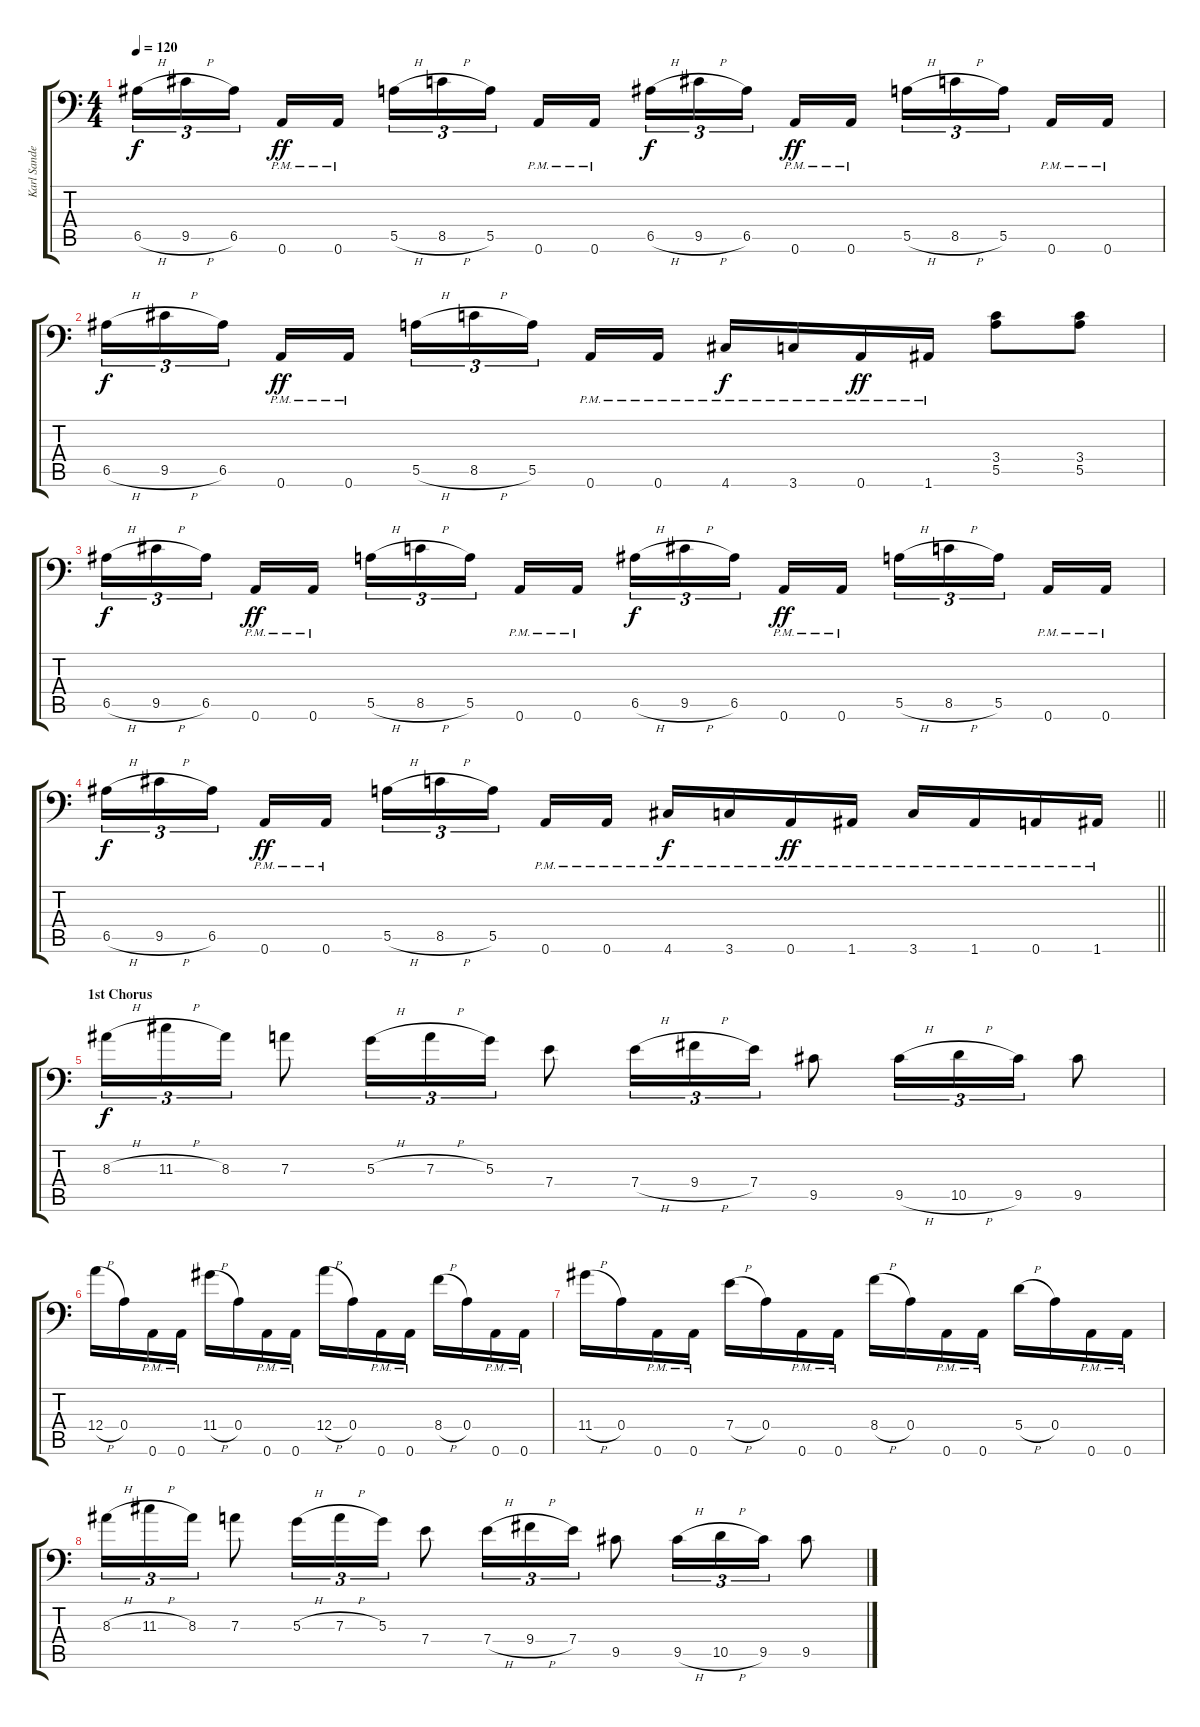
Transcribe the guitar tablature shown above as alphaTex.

\track ("Karl Sanders" "Karl Sande") {instrument overdrivenguitar}
\staff {score tabs}
\tuning (B3 Gb3 D3 A2 E2 A1) {hide}
\ts (4 4)
\tempo 120
\clef f4
\ks c
6.5{h}.16{tu (3 2) dy f} 9.5{h}.16{tu (3 2)} 6.5.16{tu (3 2) beam splitsecondary} 0.6{pm}.16{dy ff} 0.6{pm}.16 5.5{h}.16{tu (3 2)} 8.5{h}.16{tu (3 2)} 5.5.16{tu (3 2) beam splitsecondary} 0.6{pm}.16 0.6{pm}.16 6.5{h}.16{tu (3 2) dy f} 9.5{h}.16{tu (3 2)} 6.5.16{tu (3 2) beam splitsecondary} 0.6{pm}.16{dy ff} 0.6{pm}.16 5.5{h}.16{tu (3 2)} 8.5{h}.16{tu (3 2)} 5.5.16{tu (3 2) beam splitsecondary} 0.6{pm}.16 0.6{pm}.16 |
6.5{h}.16{tu (3 2) dy f} 9.5{h}.16{tu (3 2)} 6.5.16{tu (3 2) beam splitsecondary} 0.6{pm}.16{dy ff} 0.6{pm}.16 5.5{h}.16{tu (3 2)} 8.5{h}.16{tu (3 2)} 5.5.16{tu (3 2) beam splitsecondary} 0.6{pm}.16 0.6{pm}.16 4.6{pm}.16{dy f} 3.6{pm}.16 0.6{pm}.16{dy ff} 1.6{pm}.16 (3.4 5.5).8 (3.4 5.5).8 |
6.5{h}.16{tu (3 2) dy f} 9.5{h}.16{tu (3 2)} 6.5.16{tu (3 2) beam splitsecondary} 0.6{pm}.16{dy ff} 0.6{pm}.16 5.5{h}.16{tu (3 2)} 8.5{h}.16{tu (3 2)} 5.5.16{tu (3 2) beam splitsecondary} 0.6{pm}.16 0.6{pm}.16 6.5{h}.16{tu (3 2) dy f} 9.5{h}.16{tu (3 2)} 6.5.16{tu (3 2) beam splitsecondary} 0.6{pm}.16{dy ff} 0.6{pm}.16 5.5{h}.16{tu (3 2)} 8.5{h}.16{tu (3 2)} 5.5.16{tu (3 2) beam splitsecondary} 0.6{pm}.16 0.6{pm}.16 |
\barLineRight lightlight
6.5{h}.16{tu (3 2) dy f} 9.5{h}.16{tu (3 2)} 6.5.16{tu (3 2) beam splitsecondary} 0.6{pm}.16{dy ff} 0.6{pm}.16 5.5{h}.16{tu (3 2)} 8.5{h}.16{tu (3 2)} 5.5.16{tu (3 2) beam splitsecondary} 0.6{pm}.16 0.6{pm}.16 4.6{pm}.16{dy f} 3.6{pm}.16 0.6{pm}.16{dy ff} 1.6{pm}.16 3.6{pm}.16 1.6{pm}.16 0.6{pm}.16 1.6{pm}.16 |
\section ("" "1st Chorus")
8.3{h}.16{tu (3 2) dy f} 11.3{h}.16{tu (3 2)} 8.3.16{tu (3 2)} 7.3.8 5.3{h}.16{tu (3 2)} 7.3{h}.16{tu (3 2)} 5.3.16{tu (3 2)} 7.4.8 7.4{h}.16{tu (3 2)} 9.4{h}.16{tu (3 2)} 7.4.16{tu (3 2)} 9.5.8 9.5{h}.16{tu (3 2)} 10.5{h}.16{tu (3 2)} 9.5.16{tu (3 2)} 9.5.8 |
12.4{h}.16 0.4.16 0.6{pm}.16 0.6{pm}.16 11.4{h}.16 0.4.16 0.6{pm}.16 0.6{pm}.16 12.4{h}.16 0.4.16 0.6{pm}.16 0.6{pm}.16 8.4{h}.16 0.4.16 0.6{pm}.16 0.6{pm}.16 |
11.4{h}.16 0.4.16 0.6{pm}.16 0.6{pm}.16 7.4{h}.16 0.4.16 0.6{pm}.16 0.6{pm}.16 8.4{h}.16 0.4.16 0.6{pm}.16 0.6{pm}.16 5.4{h}.16 0.4.16 0.6{pm}.16 0.6{pm}.16 |
8.3{h}.16{tu (3 2)} 11.3{h}.16{tu (3 2)} 8.3.16{tu (3 2)} 7.3.8 5.3{h}.16{tu (3 2)} 7.3{h}.16{tu (3 2)} 5.3.16{tu (3 2)} 7.4.8 7.4{h}.16{tu (3 2)} 9.4{h}.16{tu (3 2)} 7.4.16{tu (3 2)} 9.5.8 9.5{h}.16{tu (3 2)} 10.5{h}.16{tu (3 2)} 9.5.16{tu (3 2)} 9.5.8
